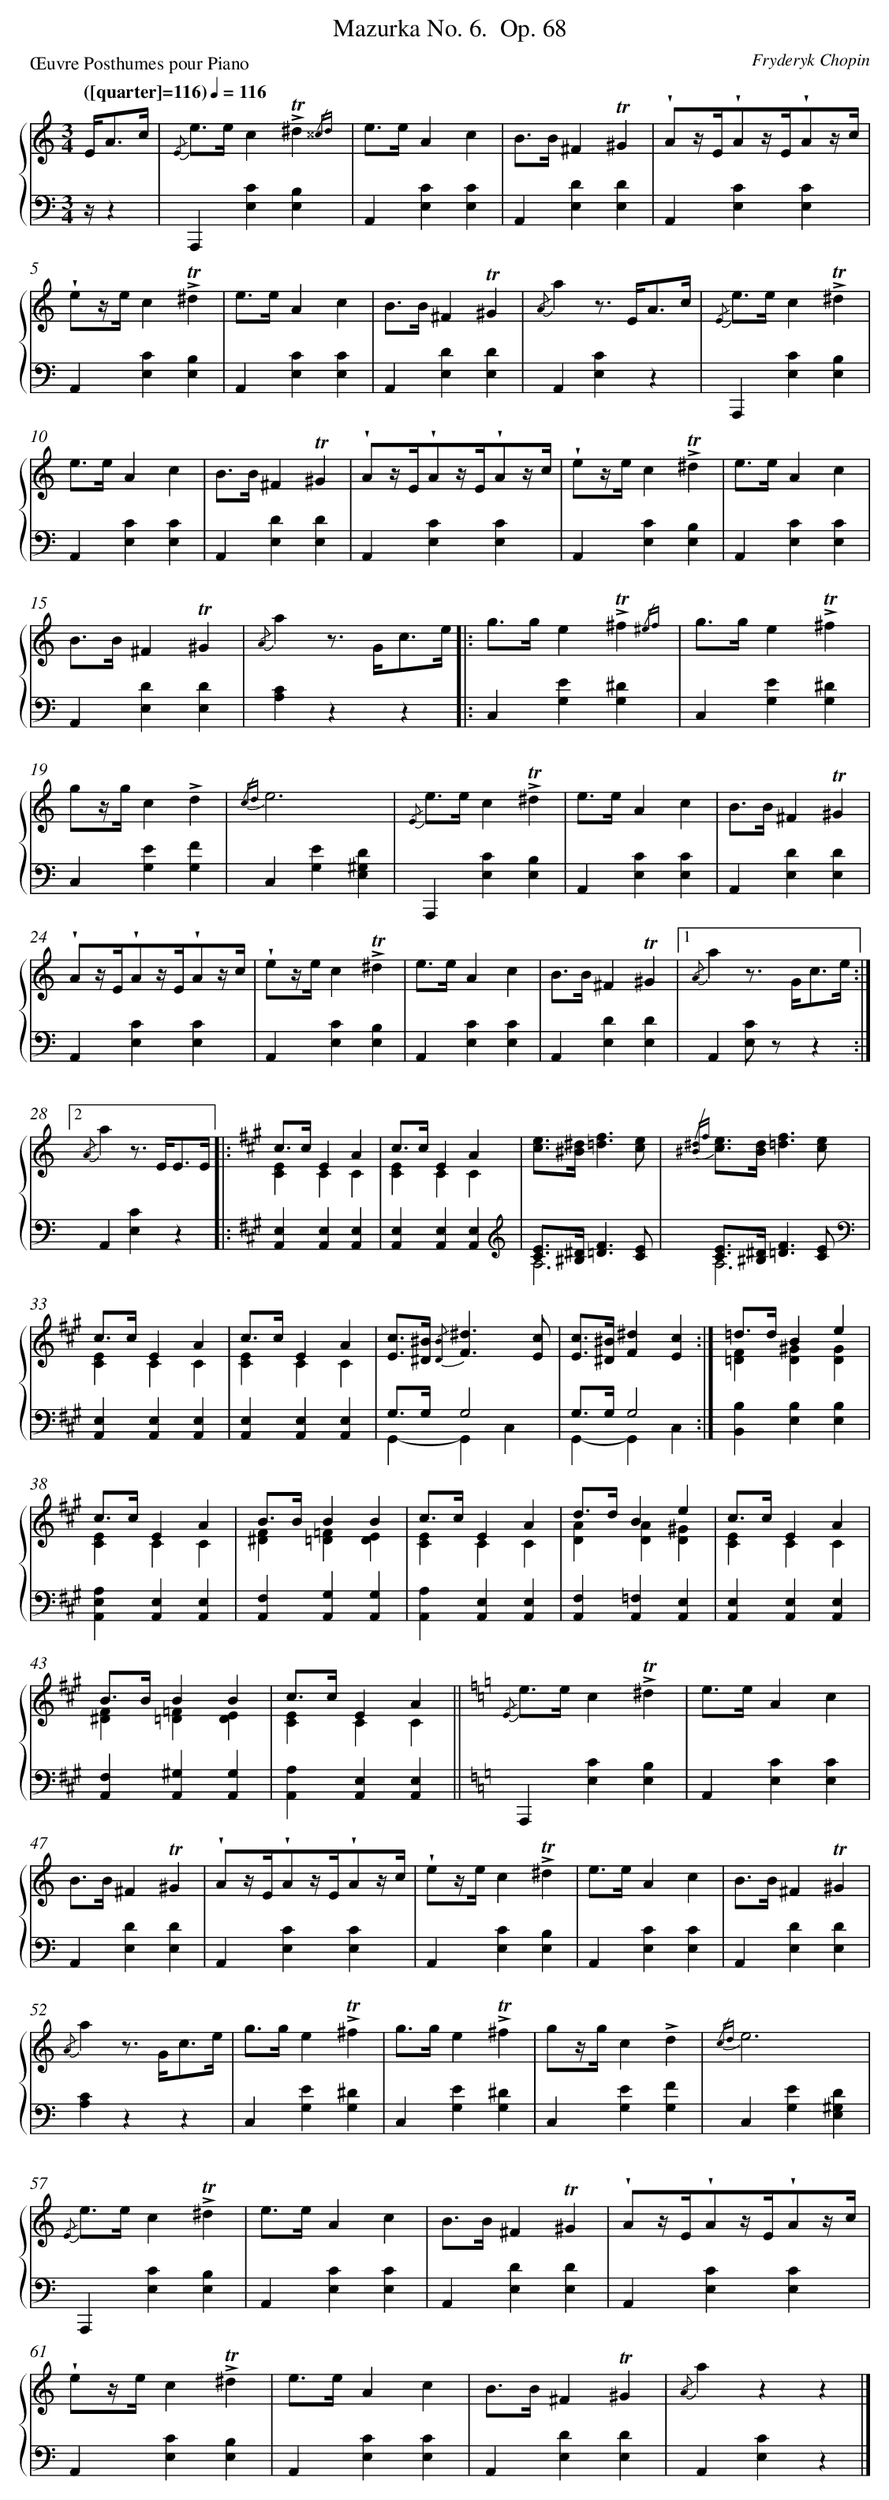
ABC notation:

X:1
T: Mazurka No. 6.	 Op. 68
C: Fryderyk Chopin
L: 1/4
M: 3/4
P: Œuvre Posthumes pour Piano
Q: "([quarter]=116)" 1/4=116
%%staves {1 2}
V: 1 clef=treble
V: 2 clef=bass
K: C
[V:1] E/<A/c// [I:setbarnb 1]|
[V:2] z//z |
[V:1] {/E} e/>e/c!accent!!trill!^d{/^^cd} |
[V:2] A,,,[CE,][B,E,] |
[V:1] e/>e/Ac |
[V:2] A,,[CE,][CE,] |
[V:1] B/>B/^F!trill!^G |
[V:2] A,,[DE,][DE,] |
[V:1] !wedge!A/z//E//!wedge!A/z//E//!wedge!A/z//c// |
[V:2] A,,[CE,][CE,] |
[V:1] !wedge!e/z//e//c!accent!!trill!^d |
[V:2] A,,[CE,][B,E,] |
[V:1] e/>e/Ac |
[V:2] A,,[CE,][CE,] |
[V:1] B/>B/^F!trill!^G |
[V:2] A,,[DE,][DE,] |
[V:1] {/A}az/> E/A3//c// |
[V:2] A,,[CE,]z |
[V:1] {/E} e/>e/c!accent!!trill!^d |
[V:2] A,,,[CE,][B,E,] |
[V:1] e/>e/Ac |
[V:2] A,,[CE,][CE,] |
[V:1] B/>B/^F!trill!^G |
[V:2] A,,[DE,][DE,] |
[V:1] !wedge!A/z//E//!wedge!A/z//E//!wedge!A/z//c// |
[V:2] A,,[CE,][CE,] |
[V:1] !wedge!e/z//e//c!accent!!trill!^d |
[V:2] A,,[CE,][B,E,] |
[V:1] e/>e/Ac |
[V:2] A,,[CE,][CE,] |
[V:1] B/>B/^F!trill!^G |
[V:2] A,,[DE,][DE,] |
[V:1] {/A}az/> G/c3//e// ]|:
[V:2] [CA,]zz ]|:
[V:1] g/>g/e!accent!!trill!^f{/^ef} |
[V:2] C,[EG,][^DG,] |
[V:1] g/>g/e!accent!!trill!^f |
[V:2] C,[EG,][^DG,] |
[V:1] g/z//g//c!accent!d |
[V:2] C,[EG,][FG,] |
[V:1] {/cd}e3 |
[V:2] C,[EG,][D^G,E,] |
[V:1] {/E} e/>e/c!accent!!trill!^d |
[V:2] A,,,[CE,][B,E,] |
[V:1] e/>e/Ac |
[V:2] A,,[CE,][CE,] |
[V:1] B/>B/^F!trill!^G |
[V:2] A,,[DE,][DE,] |
[V:1] !wedge!A/z//E//!wedge!A/z//E//!wedge!A/z//c// |
[V:2] A,,[CE,][CE,] |
[V:1] !wedge!e/z//e//c!accent!!trill!^d |
[V:2] A,,[CE,][B,E,] |
[V:1] e/>e/Ac |
[V:2] A,,[CE,][CE,] |
[V:1] B/>B/^F!trill!^G |[1
[V:2] A,,[DE,][DE,] |
[V:1] {/A}az/> G/c3//e// :|][2
[V:2] A,,[C/E,/] z/z :|]
[V:1] {/A}az/> E/E3//E// ]|:
[V:2] A,,[CE,]z ]|:
[V:1]  [K:A] c/>c/EA & [EC]CC |
[V:2]  [K:A] [E,A,,][E,A,,][E,A,,] |
[V:1] c/>c/EA & [EC]CC |
[V:2] [E,A,,][E,A,,][E,A,,][K:clef=treble] |
[V:1] [e/c/]>[^d/^B/][f3/=d3/][e/c/] |
[V:2] [E/C/]>[^D/^B,/][F3/=D3/][E/C/] & A,3 |
[V:1] {/[^d^B]f} [e/c/]>[d/B/][f3/=d3/][e/c/] |
[V:2] [E/C/]>[^D/^B,/][F3/=D3/][E/C/][K:clef=bass] & A,3 |
[V:1] c/>c/EA & [EC]CC |
[V:2] [E,A,,][E,A,,][E,A,,] |
[V:1] c/>c/EA & [EC]CC |
[V:2] [E,A,,][E,A,,][E,A,,] |
[V:1] [c/E/]>[^B/^D/] {/[BD]}[^d3/F3/][c/E/] |
[V:2] G,/>G,/G,2 & G,,-G,,C, |
[V:1] [c/E/]>[^B/^D/][^dF][cE] :|]
[V:2] G,/>G,/G,2 & G,,-G,,C, :|]
[V:1] =d/>d/Be & [F=D][^GD][GD] |
[V:2] [B,B,,][B,E,][B,E,] |
[V:1] c/>c/EA & [EC]CC |
[V:2] [A,E,A,,][E,A,,][E,A,,] |
[V:1] B/>B/BB & [F^D][=F=D][ED] |
[V:2] [F,A,,][G,A,,][G,A,,] |
[V:1] c/>c/EA & [EC]CC |
[V:2] [A,A,,][E,A,,][E,A,,] |
[V:1] d/>d/Be & [AD][AD][^GD] |
[V:2] [F,A,,][=F,A,,][E,A,,] |
[V:1] c/>c/EA & [EC]CC |
[V:2] [E,A,,][E,A,,][E,A,,] |
[V:1] B/>B/BB & [F^D][=F=D][ED] |
[V:2] [F,A,,][^G,A,,][G,A,,] |
[V:1] c/>c/EA & [EC]CC ||
[V:2] [A,A,,][E,A,,][E,A,,] ||
[V:1]  [K:C] {/E} e/>e/c!accent!!trill!^d |
[V:2]  [K:C] A,,,[CE,][B,E,] |
[V:1] e/>e/Ac |
[V:2] A,,[CE,][CE,] |
[V:1] B/>B/^F!trill!^G |
[V:2] A,,[DE,][DE,] |
[V:1] !wedge!A/z//E//!wedge!A/z//E//!wedge!A/z//c// |
[V:2] A,,[CE,][CE,] |
[V:1] !wedge!e/z//e//c!accent!!trill!^d |
[V:2] A,,[CE,][B,E,] |
[V:1] e/>e/Ac |
[V:2] A,,[CE,][CE,] |
[V:1] B/>B/^F!trill!^G |
[V:2] A,,[DE,][DE,] |
[V:1] {/A}az/> G/c3//e// |
[V:2] [CA,]zz |
[V:1] g/>g/e!accent!!trill!^f |
[V:2] C,[EG,][^DG,] |
[V:1] g/>g/e!accent!!trill!^f |
[V:2] C,[EG,][^DG,] |
[V:1] g/z//g//c!accent!d |
[V:2] C,[EG,][FG,] |
[V:1] {/cd}e3 |
[V:2] C,[EG,][D^G,E,] |
[V:1] {/E} e/>e/c!accent!!trill!^d |
[V:2] A,,,[CE,][B,E,] |
[V:1] e/>e/Ac |
[V:2] A,,[CE,][CE,] |
[V:1] B/>B/^F!trill!^G |
[V:2] A,,[DE,][DE,] |
[V:1] !wedge!A/z//E//!wedge!A/z//E//!wedge!A/z//c// |
[V:2] A,,[CE,][CE,] |
[V:1] !wedge!e/z//e//c!accent!!trill!^d |
[V:2] A,,[CE,][B,E,] |
[V:1] e/>e/Ac |
[V:2] A,,[CE,][CE,] |
[V:1] B/>B/^F!trill!^G |
[V:2] A,,[DE,][DE,] |
[V:1] {/A}azz |]
[V:2] A,,[CE,]z |]
